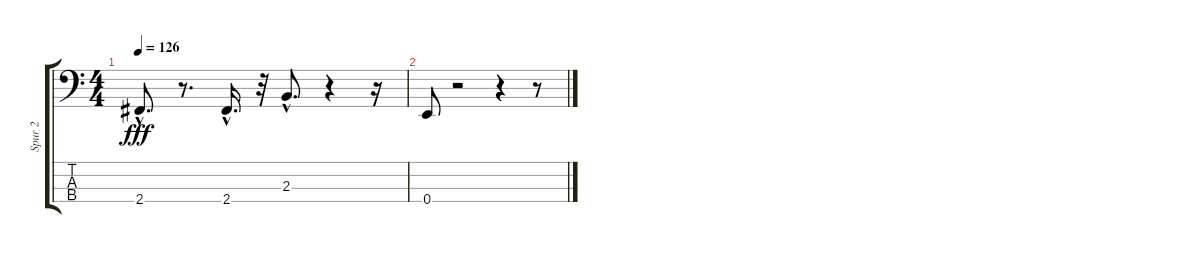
\track ("Spur 2" "Spur 2") {instrument electricbassfinger}
\staff {score tabs}
\tuning (G2 D2 A1 E1) {hide}
\ts (4 4)
\tempo 126
\clef f4
\ks c
2.4{hac}.8{d dy fff} r.8{d} 2.4{hac}.16{d} r.32 2.3{hac}.8{d} r.4 r.16 |
0.4.8 r.2 r.4 r.8
